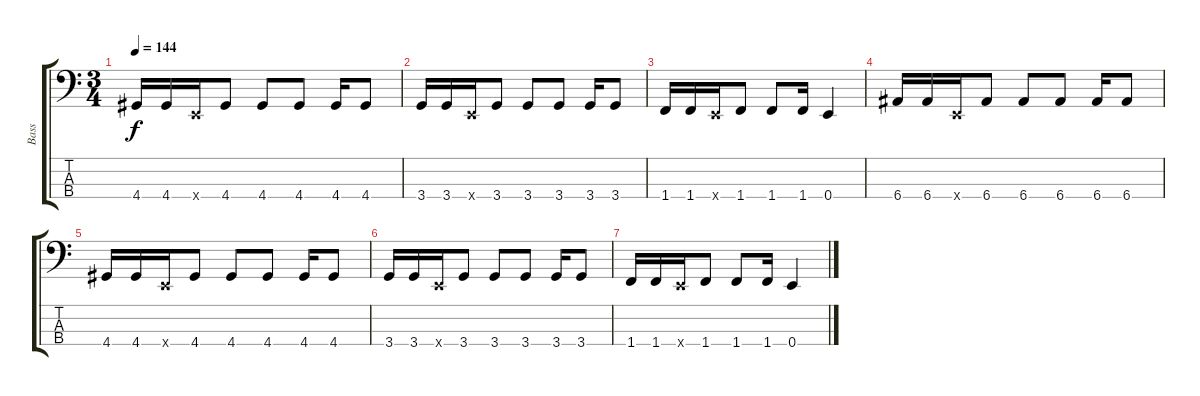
\track ("Bass" "Bass") {instrument electricbasspick}
\staff {score tabs}
\tuning (G2 D2 A1 E1) {hide}
\ts (3 4)
\tempo 144
\clef f4
\ks c
4.4.16{dy f} 4.4.16 0.4{x}.16 4.4.8 4.4.8 4.4.8 4.4.16 4.4.8 |
3.4.16 3.4.16 0.4{x}.16 3.4.8 3.4.8 3.4.8 3.4.16 3.4.8 |
1.4.16 1.4.16 0.4{x}.16 1.4.8 1.4.8 1.4.16 0.4.4 |
6.4.16 6.4.16 0.4{x}.16 6.4.8 6.4.8 6.4.8 6.4.16 6.4.8 |
4.4.16 4.4.16 0.4{x}.16 4.4.8 4.4.8 4.4.8 4.4.16 4.4.8 |
3.4.16 3.4.16 0.4{x}.16 3.4.8 3.4.8 3.4.8 3.4.16 3.4.8 |
1.4.16 1.4.16 0.4{x}.16 1.4.8 1.4.8 1.4.16 0.4.4
